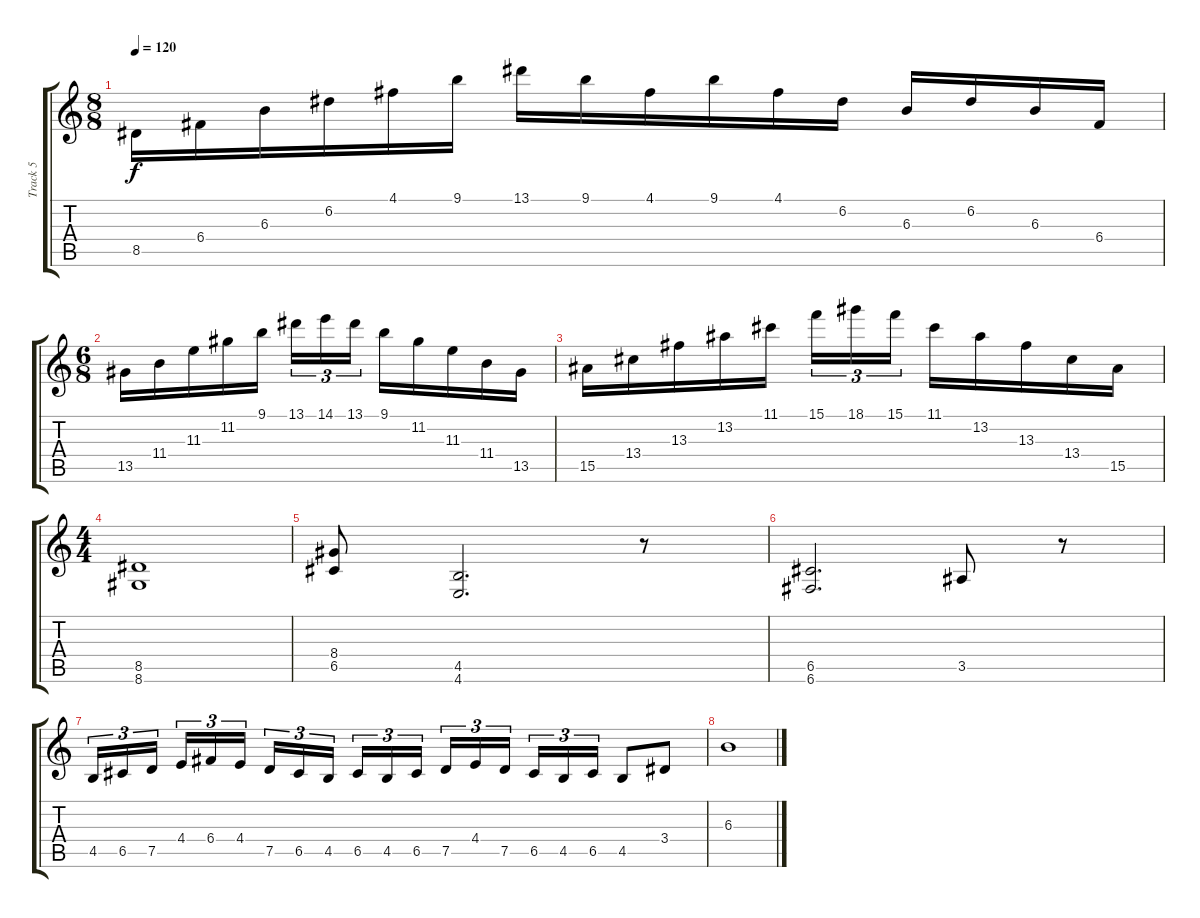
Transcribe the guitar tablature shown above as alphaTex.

\track ("Track 5" "Track 5") {instrument distortionguitar}
\staff {score tabs}
\tuning (D4 A3 F3 C3 G2 C2) {hide}
\ts (8 8)
\tempo 120
\clef g2
\ks c
8.5.16{dy f} 6.4.16 6.3.16 6.2.16 4.1.16 9.1.16 13.1.16 9.1.16 4.1.16 9.1.16 4.1.16 6.2.16 6.3.16 6.2.16 6.3.16 6.4.16 |
\ts (6 8)
13.5.16 11.4.16 11.3.16 11.2.16 9.1.16 13.1.16{tu (3 2)} 14.1.16{tu (3 2)} 13.1.16{tu (3 2)} 9.1.16 11.2.16 11.3.16 11.4.16 13.5.16 |
15.5.16 13.4.16 13.3.16 13.2.16 11.1.16 15.1.16{tu (3 2)} 18.1.16{tu (3 2)} 15.1.16{tu (3 2)} 11.1.16 13.2.16 13.3.16 13.4.16 15.5.16 |
\ts (4 4)
(8.5 8.6).1 |
(8.4 6.5).8 (4.5 4.6).2{d} r.8 |
(6.5 6.6).2{d} 3.5.8 r.8 |
4.5.16{tu (3 2)} 6.5.16{tu (3 2)} 7.5.16{tu (3 2)} 4.4.16{tu (3 2)} 6.4.16{tu (3 2)} 4.4.16{tu (3 2)} 7.5.16{tu (3 2)} 6.5.16{tu (3 2)} 4.5.16{tu (3 2)} 6.5.16{tu (3 2)} 4.5.16{tu (3 2)} 6.5.16{tu (3 2)} 7.5.16{tu (3 2)} 4.4.16{tu (3 2)} 7.5.16{tu (3 2)} 6.5.16{tu (3 2)} 4.5.16{tu (3 2)} 6.5.16{tu (3 2)} 4.5.8 3.4.8 |
6.3.1
